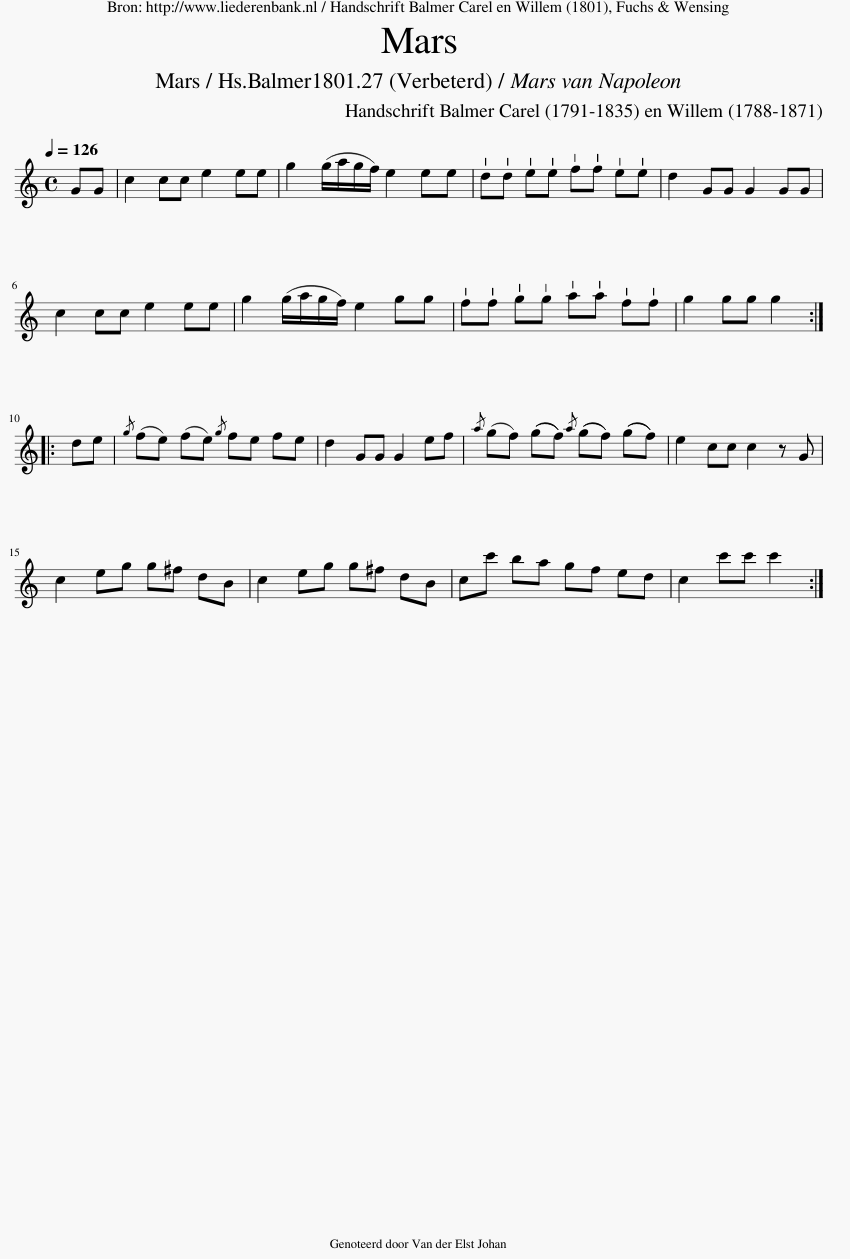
X:1
L:1/8
Q:1/4=126
M:4/4
I:linebreak $
K:C
V:1 treble
V:1
 GG | c2 cc e2 ee | g2 (g/a/g/f/) e2 ee | !wedge!d!wedge!d !wedge!e!wedge!e !wedge!f!wedge!f !wedge!e!wedge!e | d2 GG G2 GG |$ %5
 c2 cc e2 ee | g2 (g/a/g/f/) e2 gg | !wedge!f!wedge!f !wedge!g!wedge!g !wedge!a!wedge!a !wedge!f!wedge!f | g2 gg g2 ::$ de | %10
{/g} (fe) (fe){/g} fe fe | d2 GG G2 ef |{/a} (gf) ((gf)){/a} ((gf)) ((gf)) | e2 cc c2 z G |$ c2 eg g^f dB | %15
 c2 eg g^f dB | cc' ba gf ed | c2 c'c' c'2 :| %18
